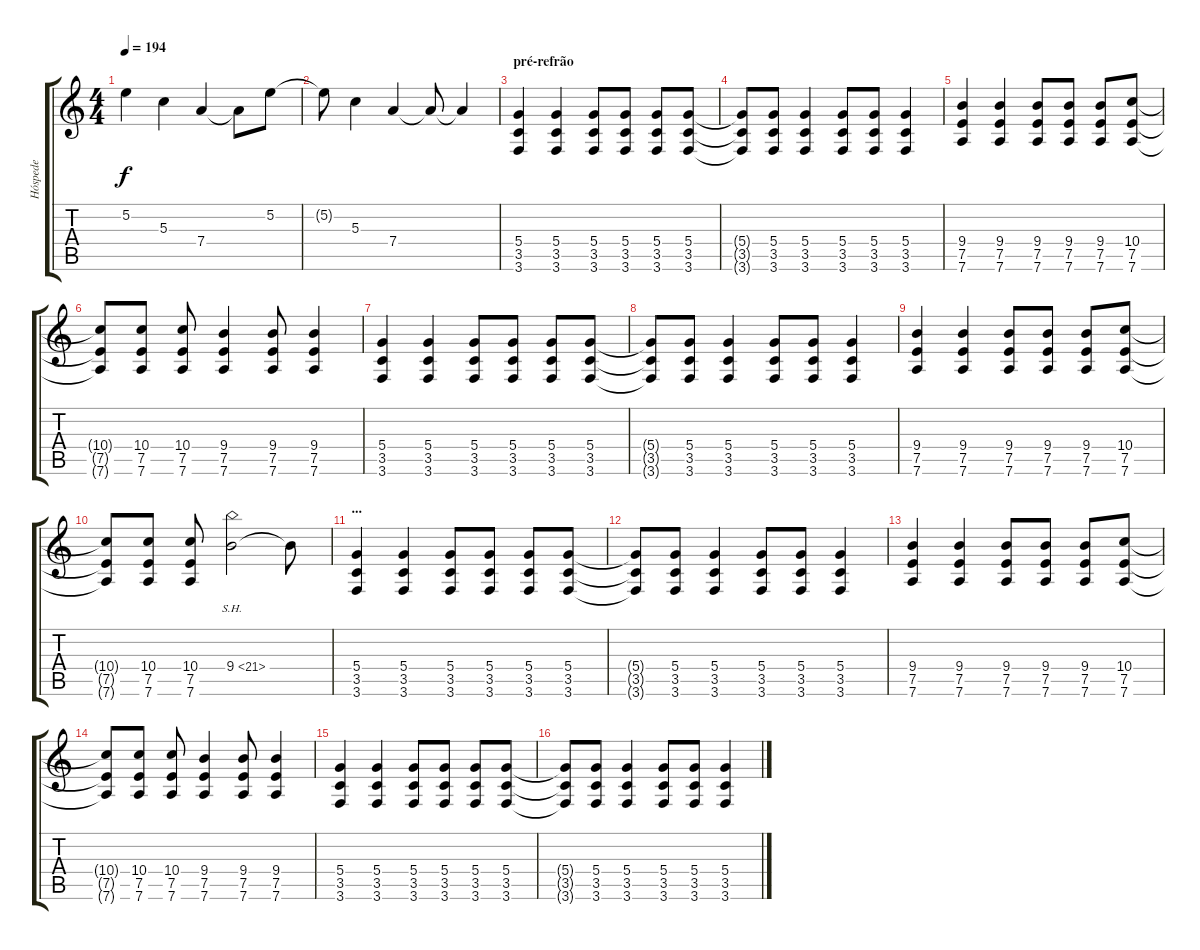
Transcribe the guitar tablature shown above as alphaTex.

\track ("Hóspede" "Hóspede") {instrument distortionguitar}
\staff {score tabs}
\tuning (E4 B3 G3 D3 A2 D2) {hide}
\ts (4 4)
\tempo 194
\clef g2
\ks c
5.2.4{dy f} 5.3.4 7.4.4 7.4{t}.8 5.2.8 |
5.2{t}.8 5.3.4 7.4.4 7.4{t}.8 7.4{t}.4 |
\section ("" "pré-refrão")
(5.4 3.5 3.6).4 (5.4 3.5 3.6).4 (5.4 3.5 3.6).8 (5.4 3.5 3.6).8 (5.4 3.5 3.6).8 (5.4 3.5 3.6).8 |
(5.4{t} 3.5{t} 3.6{t}).8 (5.4 3.5 3.6).8 (5.4 3.5 3.6).4 (5.4 3.5 3.6).8 (5.4 3.5 3.6).8 (5.4 3.5 3.6).4 |
(9.4 7.5 7.6).4 (9.4 7.5 7.6).4 (9.4 7.5 7.6).8 (9.4 7.5 7.6).8 (9.4 7.5 7.6).8 (10.4 7.5 7.6).8 |
(10.4{t} 7.5{t} 7.6{t}).8 (10.4 7.5 7.6).8 (10.4 7.5 7.6).8 (9.4 7.5 7.6).4 (9.4 7.5 7.6).8 (9.4 7.5 7.6).4 |
(5.4 3.5 3.6).4 (5.4 3.5 3.6).4 (5.4 3.5 3.6).8 (5.4 3.5 3.6).8 (5.4 3.5 3.6).8 (5.4 3.5 3.6).8 |
(5.4{t} 3.5{t} 3.6{t}).8 (5.4 3.5 3.6).8 (5.4 3.5 3.6).4 (5.4 3.5 3.6).8 (5.4 3.5 3.6).8 (5.4 3.5 3.6).4 |
(9.4 7.5 7.6).4 (9.4 7.5 7.6).4 (9.4 7.5 7.6).8 (9.4 7.5 7.6).8 (9.4 7.5 7.6).8 (10.4 7.5 7.6).8 |
(10.4{t} 7.5{t} 7.6{t}).8 (10.4 7.5 7.6).8 (10.4 7.5 7.6).8 9.4{sh 12}.2 9.4{t}.8 |
\section ("" "...")
(5.4 3.5 3.6).4 (5.4 3.5 3.6).4 (5.4 3.5 3.6).8 (5.4 3.5 3.6).8 (5.4 3.5 3.6).8 (5.4 3.5 3.6).8 |
(5.4{t} 3.5{t} 3.6{t}).8 (5.4 3.5 3.6).8 (5.4 3.5 3.6).4 (5.4 3.5 3.6).8 (5.4 3.5 3.6).8 (5.4 3.5 3.6).4 |
(9.4 7.5 7.6).4 (9.4 7.5 7.6).4 (9.4 7.5 7.6).8 (9.4 7.5 7.6).8 (9.4 7.5 7.6).8 (10.4 7.5 7.6).8 |
(10.4{t} 7.5{t} 7.6{t}).8 (10.4 7.5 7.6).8 (10.4 7.5 7.6).8 (9.4 7.5 7.6).4 (9.4 7.5 7.6).8 (9.4 7.5 7.6).4 |
(5.4 3.5 3.6).4 (5.4 3.5 3.6).4 (5.4 3.5 3.6).8 (5.4 3.5 3.6).8 (5.4 3.5 3.6).8 (5.4 3.5 3.6).8 |
(5.4{t} 3.5{t} 3.6{t}).8 (5.4 3.5 3.6).8 (5.4 3.5 3.6).4 (5.4 3.5 3.6).8 (5.4 3.5 3.6).8 (5.4 3.5 3.6).4
